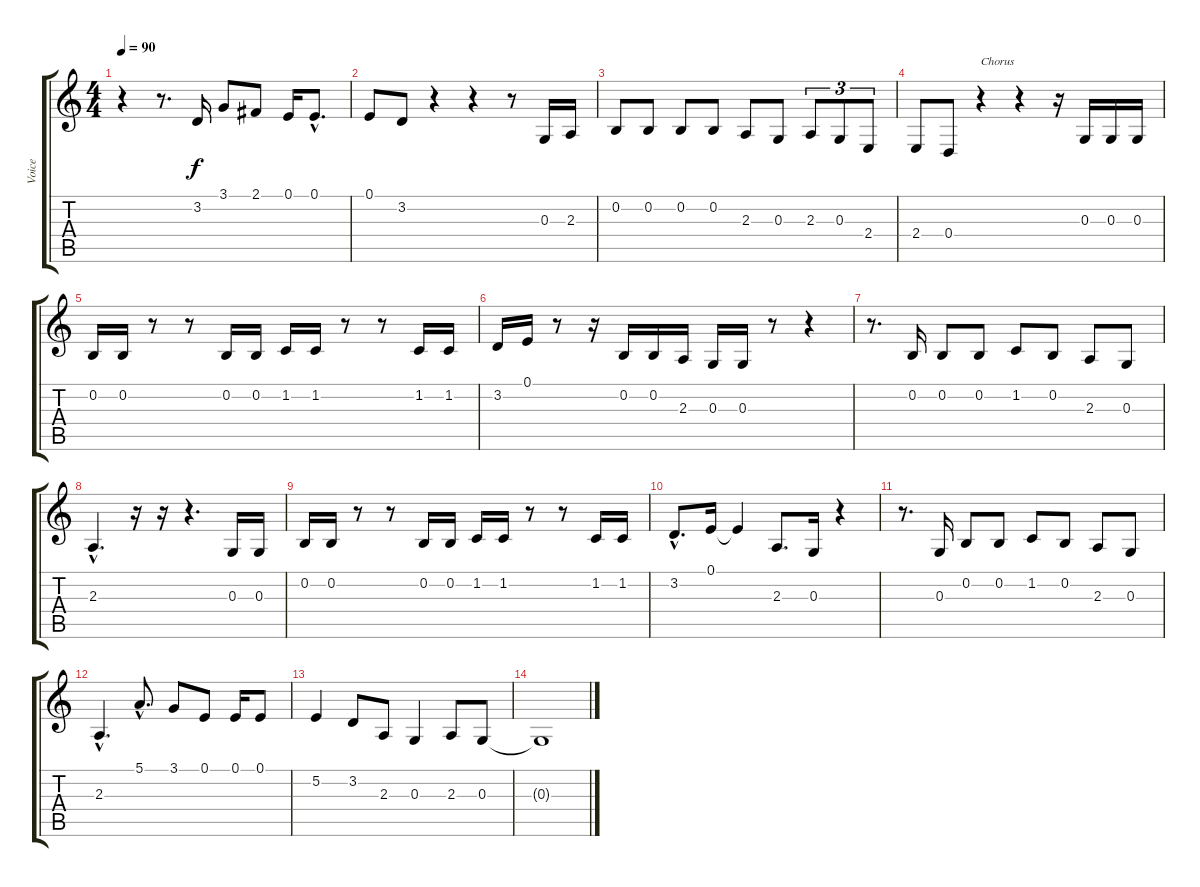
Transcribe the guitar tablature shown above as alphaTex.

\track ("Voice" "Voice") {instrument drawbarorgan}
\staff {score tabs}
\tuning (E4 B3 G3 D3 A2 E2) {hide}
\ts (4 4)
\tempo 90
\clef g2
\ks c
r.4{dy f} r.8{d} 3.2.16 3.1.8 2.1.8 0.1.16 0.1{hac}.8{d} |
0.1.8 3.2.8 r.4 r.4 r.8 0.3.16 2.3.16 |
0.2.8 0.2.8 0.2.8 0.2.8 2.3.8 0.3.8 2.3.8{tu (3 2)} 0.3.8{tu (3 2)} 2.4.8{tu (3 2)} |
2.4.8 0.4.8 r.4{txt "Chorus"} r.4 r.16 0.3.16 0.3.16 0.3.16 |
0.2.16 0.2.16 r.8 r.8 0.2.16 0.2.16 1.2.16 1.2.16 r.8 r.8 1.2.16 1.2.16 |
3.2.16 0.1.16 r.8 r.16 0.2.16 0.2.16 2.3.16 0.3.16 0.3.16 r.8 r.4 |
r.8{d} 0.2.16 0.2.8 0.2.8 1.2.8 0.2.8 2.3.8 0.3.8 |
2.3{hac}.4{d} r.16 r.16 r.4{d} 0.3.16 0.3.16 |
0.2.16 0.2.16 r.8 r.8 0.2.16 0.2.16 1.2.16 1.2.16 r.8 r.8 1.2.16 1.2.16 |
3.2{hac}.8{d} 0.1.16 0.1{t}.4 2.3.8{d} 0.3.16 r.4 |
r.8{d} 0.3.16 0.2.8 0.2.8 1.2.8 0.2.8 2.3.8 0.3.8 |
2.3{hac}.4{d} 5.1{hac}.8{d} 3.1.8 0.1.8 0.1.16 0.1.8 |
5.2.4 3.2.8 2.3.8 0.3.4 2.3.8 0.3.8 |
0.3{t}.1
